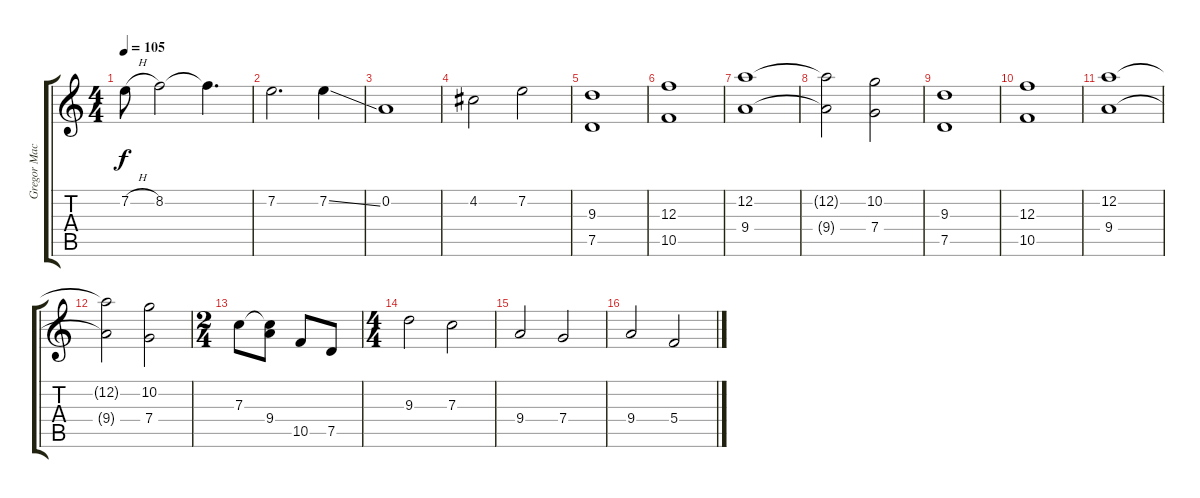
\track ("Gregor Mackintosh" "Gregor Mac") {instrument distortionguitar}
\staff {score tabs}
\tuning (D4 A3 F3 C3 G2 D2) {hide}
\ts (4 4)
\tempo 105
\clef g2
\ks c
7.2{h}.8{dy f} 8.2.2 8.2{t}.4{d} |
7.2.2{d} 7.2{ss}.4 |
0.2.1 |
4.2.2 7.2.2 |
(9.3 7.5).1 |
(12.3 10.5).1 |
(12.2 9.4).1 |
(12.2{t} 9.4{t}).2 (10.2 7.4).2 |
(9.3 7.5).1 |
(12.3 10.5).1 |
(12.2 9.4).1 |
(12.2{t} 9.4{t}).2 (10.2 7.4).2 |
\ts (2 4)
7.3.8 (7.3{t} 9.4).8 10.5.8 7.5.8 |
\ts (4 4)
9.3.2 7.3.2 |
9.4.2 7.4.2 |
9.4.2 5.4.2
